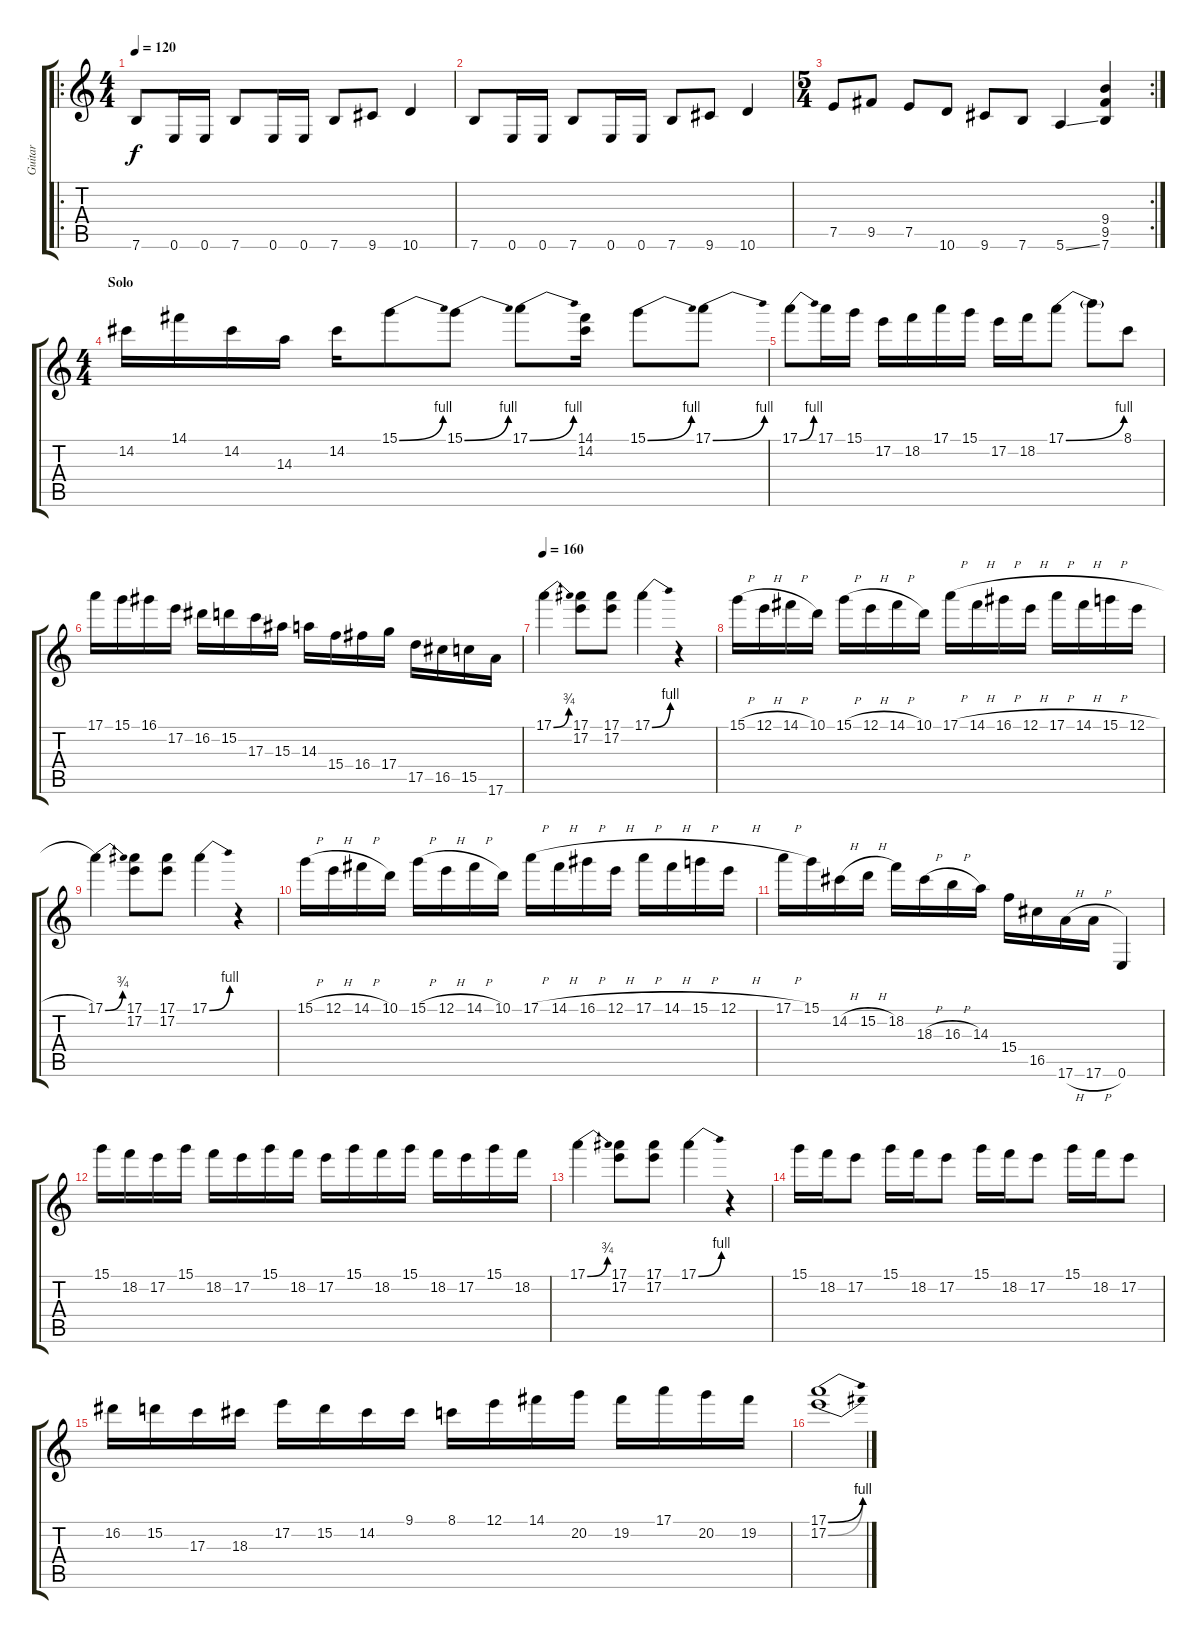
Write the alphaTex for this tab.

\track ("Guitar" "Guitar") {instrument distortionguitar}
\staff {score tabs}
\tuning (E4 B3 G3 D3 A2 E2) {hide}
\ro
\ts (4 4)
\tempo 120
\clef g2
\ks c
7.6.8{dy f} 0.6.16 0.6.16 7.6.8 0.6.16 0.6.16 7.6.8 9.6.8 10.6.4 |
7.6.8 0.6.16 0.6.16 7.6.8 0.6.16 0.6.16 7.6.8 9.6.8 10.6.4 |
\rc 2
\ts (5 4)
7.5.8 9.5.8 7.5.8 10.6.8 9.6.8 7.6.8 5.6{ss}.4 (9.4 9.5 7.6).4 |
\ts (4 4)
\section ("" "Solo")
14.2.16 14.1.16 14.2.16 14.3.16 14.2.16 15.1{be (bend 0 0 60 4)}.8 15.1{be (bend 0 0 60 4)}.8 17.1{be (bend 0 0 60 4)}.8 (14.1 14.2).16 15.1{be (bend 0 0 60 4)}.8 17.1{be (bend 0 0 60 4)}.8 |
17.1{be (bend 0 0 60 4)}.8 17.1.16 15.1.16 17.2.16 18.2.16 17.1.16 15.1.16 17.2.16 18.2.16 17.1{be (bend 0 0 60 4)}.8 17.1{t}.8 8.1.8 |
17.1.16 15.1.16 16.1.16 17.2.16 16.2.16 15.2.16 17.3.16 15.3.16 14.3.16 15.4.16 16.4.16 17.4.16 17.5.16 16.5.16 15.5.16 17.6.16 |
\tempo 160
17.1{be (bend 0 0 60 3)}.4{volume 16} (17.1 17.2).8 (17.1 17.2).8 17.1{be (bend 0 0 60 4)}.4 r.4 |
15.1{h}.16 12.1{h}.16 14.1{h}.16 10.1.16 15.1{h}.16 12.1{h}.16 14.1{h}.16 10.1.16 17.1{h}.16 14.1{h}.16 16.1{h}.16 12.1{h}.16 17.1{h}.16 14.1{h}.16 15.1{h}.16 12.1{h}.16 |
17.1{be (bend 0 0 60 3)}.4 (17.1 17.2).8 (17.1 17.2).8 17.1{be (bend 0 0 60 4)}.4 r.4 |
15.1{h}.16 12.1{h}.16 14.1{h}.16 10.1.16 15.1{h}.16 12.1{h}.16 14.1{h}.16 10.1.16 17.1{h}.16 14.1{h}.16 16.1{h}.16 12.1{h}.16 17.1{h}.16 14.1{h}.16 15.1{h}.16 12.1{h}.16 |
17.1{h}.16 15.1.16 14.2{h}.16 15.2{h}.16 18.2.16 18.3{h}.16 16.3{h}.16 14.3.16 15.4.16 16.5.16 17.6{h}.16 17.6{h}.16 0.6.4 |
15.1.16 18.2.16 17.2.16 15.1.16 18.2.16 17.2.16 15.1.16 18.2.16 17.2.16 15.1.16 18.2.16 15.1.16 18.2.16 17.2.16 15.1.16 18.2.16 |
17.1{be (bend 0 0 60 3)}.4 (17.1 17.2).8 (17.1 17.2).8 17.1{be (bend 0 0 60 4)}.4 r.4 |
15.1.16 18.2.16 17.2.8 15.1.16 18.2.16 17.2.8 15.1.16 18.2.16 17.2.8 15.1.16 18.2.16 17.2.8 |
16.2.16 15.2.16 17.3.16 18.3.16 17.2.16 15.2.16 14.2.16 9.1.16 8.1.16 12.1.16 14.1.16 20.2.16 19.2.16 17.1.16 20.2.16 19.2.16 |
(17.1{be (bend 0 0 60 4)} 17.2{be (bend 0 0 60 4)}).1
